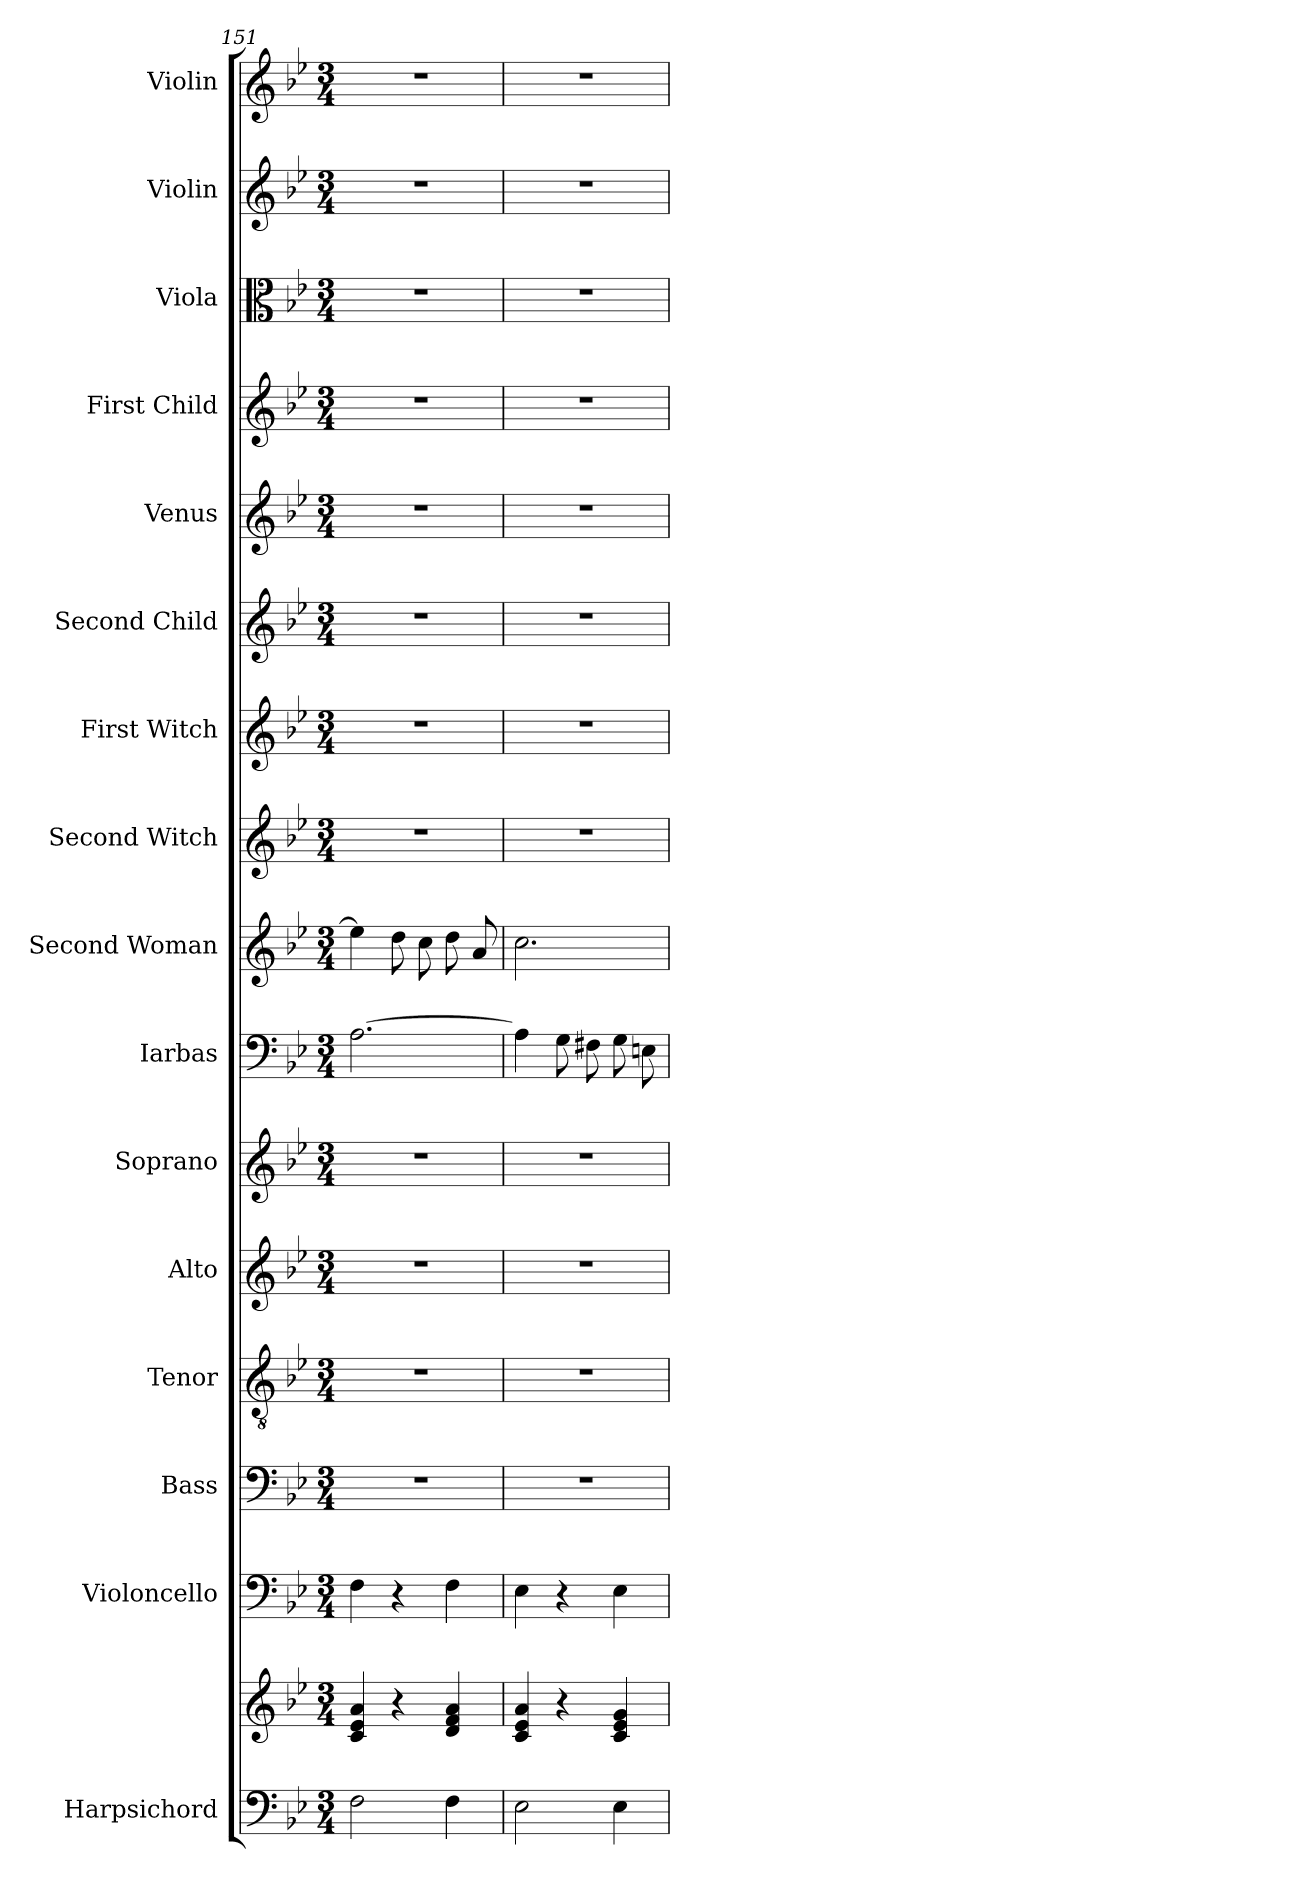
**kern	**kern	**kern	**kern	**kern	**kern	**kern	**kern	**kern	**kern	**kern	**kern	**kern	**kern	**kern	**kern	**kern
*part16	*part16	*part15	*part14	*part13	*part12	*part11	*part10	*part9	*part8	*part7	*part6	*part5	*part4	*part3	*part2	*part1
*staff17	*staff16	*staff15	*staff14	*staff13	*staff12	*staff11	*staff10	*staff9	*staff8	*staff7	*staff6	*staff5	*staff4	*staff3	*staff2	*staff1
*I"Harpsichord	*	*I"Violoncello	*I"Bass	*I"Tenor	*I"Alto	*I"Soprano	*I"Iarbas	*I"Second Woman	*I"Second Witch	*I"First Witch	*I"Second Child	*I"Venus	*I"First Child	*I"Viola	*I"Violin	*I"Violin
*I'Hch.	*	*I'Vc.	*I'B.	*I'T.	*I'A.	*I'S.	*I'I.	*I'2W	*I'W2.	*I'W1	*I'C2.	*I'V.	*I'C1	*I'Vla.	*I'Vln.	*I'Vln.
*clefF4	*clefG2	*clefF4	*clefF4	*clefGv2	*clefG2	*clefG2	*clefF4	*clefG2	*clefG2	*clefG2	*clefG2	*clefG2	*clefG2	*clefC3	*clefG2	*clefG2
*k[b-e-]	*k[b-e-]	*k[b-e-]	*k[b-e-]	*k[b-e-]	*k[b-e-]	*k[b-e-]	*k[b-e-]	*k[b-e-]	*k[b-e-]	*k[b-e-]	*k[b-e-]	*k[b-e-]	*k[b-e-]	*k[b-e-]	*k[b-e-]	*k[b-e-]
*M3/4	*M3/4	*M3/4	*M3/4	*M3/4	*M3/4	*M3/4	*M3/4	*M3/4	*M3/4	*M3/4	*M3/4	*M3/4	*M3/4	*M3/4	*M3/4	*M3/4
=151	=151	=151	=151	=151	=151	=151	=151	=151	=151	=151	=151	=151	=151	=151	=151	=151
2F\	4c/ 4e-/ 4a/	4F\	2.r	2.r	2.r	2.r	[2.A\	4ee-\]	2.r	2.r	2.r	2.r	2.r	2.r	2.r	2.r
.	4r	4r	.	.	.	.	.	8dd\	.	.	.	.	.	.	.	.
.	.	.	.	.	.	.	.	8cc\	.	.	.	.	.	.	.	.
4F\	4d/ 4f/ 4a/	4F\	.	.	.	.	.	8dd\	.	.	.	.	.	.	.	.
.	.	.	.	.	.	.	.	8a/	.	.	.	.	.	.	.	.
=152	=152	=152	=152	=152	=152	=152	=152	=152	=152	=152	=152	=152	=152	=152	=152	=152
2E-\	4c/ 4e-/ 4a/	4E-\	2.r	2.r	2.r	2.r	4A\]	2.cc\	2.r	2.r	2.r	2.r	2.r	2.r	2.r	2.r
.	4r	4r	.	.	.	.	8G\	.	.	.	.	.	.	.	.	.
.	.	.	.	.	.	.	8F#X\	.	.	.	.	.	.	.	.	.
4E-\	4c/ 4e-/ 4g/	4E-\	.	.	.	.	8G\	.	.	.	.	.	.	.	.	.
.	.	.	.	.	.	.	8En\	.	.	.	.	.	.	.	.	.
=	=	=	=	=	=	=	=	=	=	=	=	=	=	=	=	=
*-	*-	*-	*-	*-	*-	*-	*-	*-	*-	*-	*-	*-	*-	*-	*-	*-
